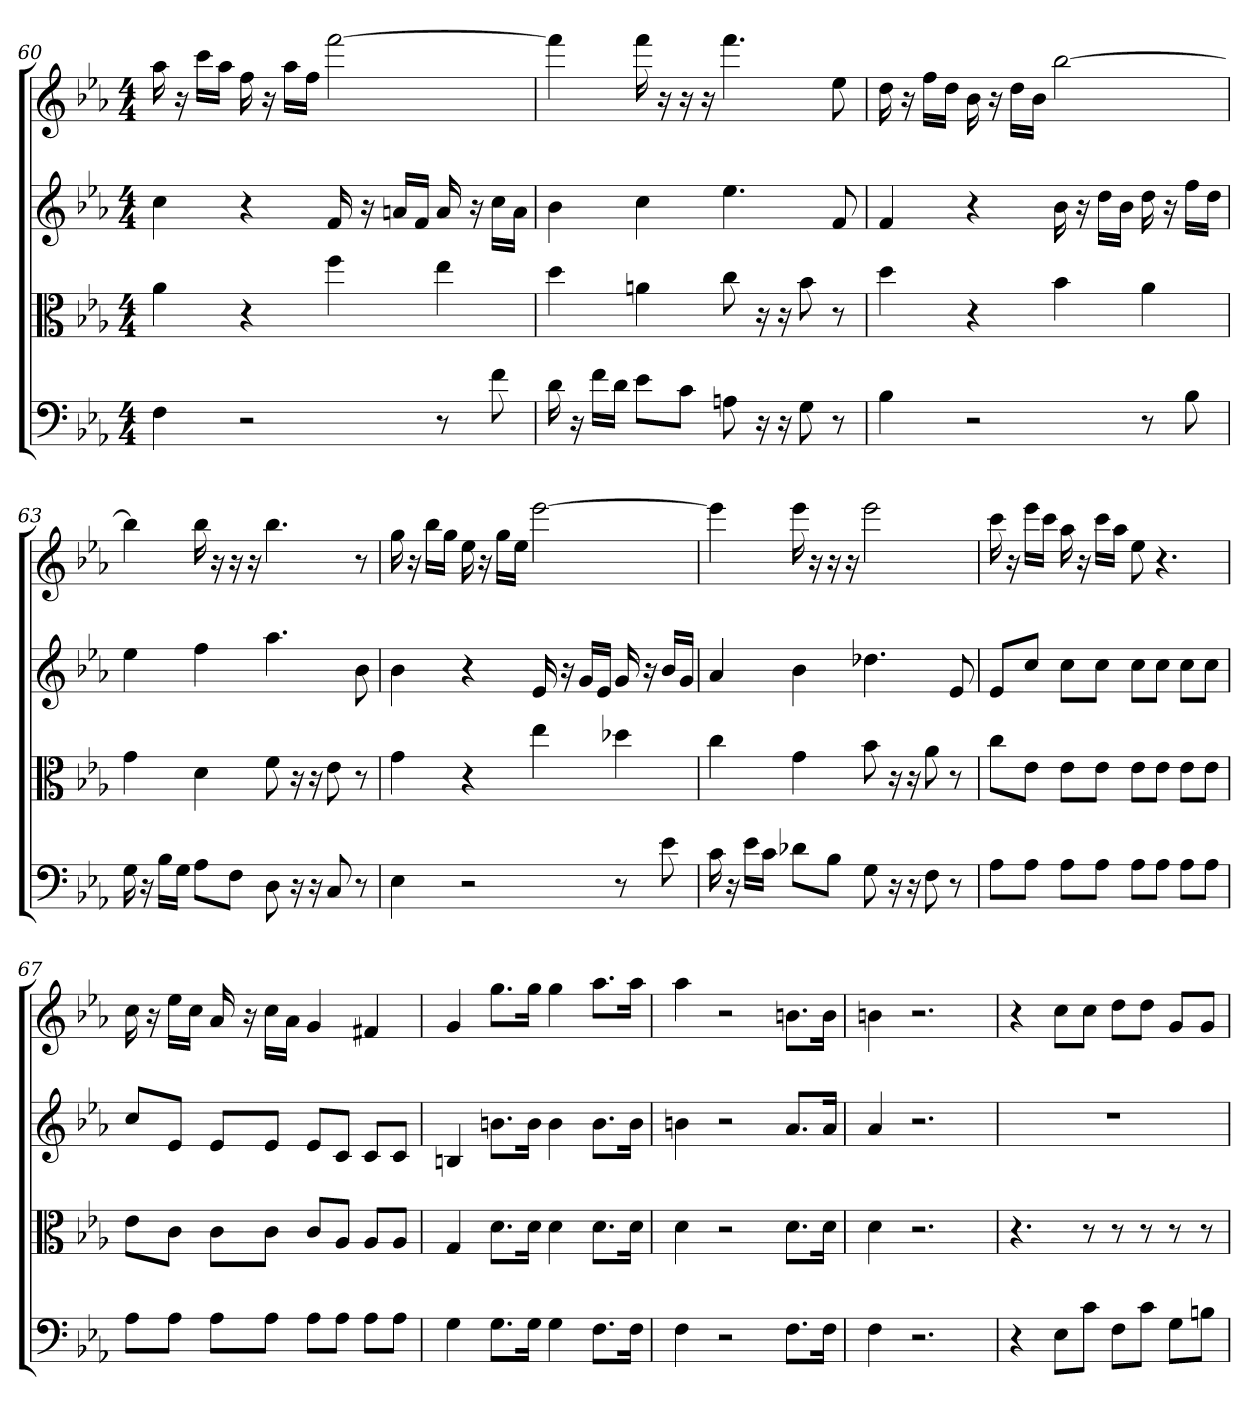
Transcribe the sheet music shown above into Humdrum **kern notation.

**kern	**kern	**kern	**kern
*part4	*part3	*part2	*part1
*staff4	*staff3	*staff2	*staff1
*clefF4	*clefC3	*clefG2	*clefG2
*k[b-e-a-]	*k[b-e-a-]	*k[b-e-a-]	*k[b-e-a-]
*E-:	*E-:	*E-:	*E-:
*M4/4	*M4/4	*M4/4	*M4/4
=60	=60	=60	=60
4F	4a-	4cc	16aa-
.	.	.	16r
.	.	.	16ccc\LL
.	.	.	16aa-\JJ
2r	4r	4r	16ff
.	.	.	16r
.	.	.	16aa-\LL
.	.	.	16ff\JJ
.	4ff	16f	[2fff
.	.	16r	.
.	.	16an/LL	.
.	.	16f/JJ	.
8r	4ee-	16a	.
.	.	16r	.
8f	.	16cc\LL	.
.	.	16a\JJ	.
=61	=61	=61	=61
16d	4dd	4b-	4fff]
16r	.	.	.
16f\LL	.	.	.
16d\JJ	.	.	.
8e-\L	4an	4cc	16fff
.	.	.	16r
8c\J	.	.	16r
.	.	.	16r
8An	8cc	4.ee-	4.fff
16r	16r	.	.
16r	16r	.	.
8G	8b-	.	.
8r	8r	8f	8ee-
=62	=62	=62	=62
4B-	4dd	4f	16dd
.	.	.	16r
.	.	.	16ff\LL
.	.	.	16dd\JJ
2r	4r	4r	16b-
.	.	.	16r
.	.	.	16dd\LL
.	.	.	16b-\JJ
.	4b-	16b-	[2bb-
.	.	16r	.
.	.	16dd\LL	.
.	.	16b-\JJ	.
8r	4a-	16dd	.
.	.	16r	.
8B-	.	16ff\LL	.
.	.	16dd\JJ	.
=63	=63	=63	=63
16G	4g	4ee-	4bb-]
16r	.	.	.
16B-\LL	.	.	.
16G\JJ	.	.	.
8A-\L	4d	4ff	16bb-
.	.	.	16r
8F\J	.	.	16r
.	.	.	16r
8D	8f	4.aa-	4.bb-
16r	16r	.	.
16r	16r	.	.
8C	8e-	.	.
8r	8r	8b-	8r
=64	=64	=64	=64
4E-	4g	4b-	16gg
.	.	.	16r
.	.	.	16bb-\LL
.	.	.	16gg\JJ
2r	4r	4r	16ee-
.	.	.	16r
.	.	.	16gg\LL
.	.	.	16ee-\JJ
.	4ee-	16e-	[2eee-
.	.	16r	.
.	.	16g/LL	.
.	.	16e-/JJ	.
8r	4dd-X	16g	.
.	.	16r	.
8e-	.	16b-/LL	.
.	.	16g/JJ	.
=65	=65	=65	=65
16c	4cc	4a-	4eee-]
16r	.	.	.
16e-\LL	.	.	.
16c\JJ	.	.	.
8d-X\L	4g	4b-	16eee-
.	.	.	16r
8B-\J	.	.	16r
.	.	.	16r
8G	8b-	4.dd-X	2eee-
16r	16r	.	.
16r	16r	.	.
8F	8a-	.	.
8r	8r	8e-	.
=66	=66	=66	=66
8A-\L	8cc\L	8e-/L	16ccc
.	.	.	16r
8A-\J	8e-\J	8cc/J	16eee-\LL
.	.	.	16ccc\JJ
8A-\L	8e-\L	8cc\L	16aa-
.	.	.	16r
8A-\J	8e-\J	8cc\J	16ccc\LL
.	.	.	16aa-\JJ
8A-\L	8e-\L	8cc\L	8ee-
8A-\J	8e-\J	8cc\J	4.r
8A-\L	8e-\L	8cc\L	.
8A-\J	8e-\J	8cc\J	.
=67	=67	=67	=67
8A-\L	8e-\L	8cc/L	16cc
.	.	.	16r
8A-\J	8c\J	8e-/J	16ee-\LL
.	.	.	16cc\JJ
8A-\L	8c\L	8e-/L	16a-
.	.	.	16r
8A-\J	8c\J	8e-/J	16cc\LL
.	.	.	16a-\JJ
8A-\L	8c/L	8e-/L	4g
8A-\J	8A-/J	8c/J	.
8A-\L	8A-/L	8c/L	4f#X
8A-\J	8A-/J	8c/J	.
=68	=68	=68	=68
4G	4G	4Bn	4g
8.G\L	8.d\L	8.bn\L	8.gg\L
16G\Jk	16d\Jk	16b\Jk	16gg\Jk
4G	4d	4b	4gg
8.F\L	8.d\L	8.b\L	8.aa-\L
16F\Jk	16d\Jk	16b\Jk	16aa-\Jk
=69	=69	=69	=69
4F	4d	4bn	4aa-
2r	2r	2r	2r
8.F\L	8.d\L	8.a-/L	8.bn\L
16F\Jk	16d\Jk	16a-/Jk	16b\Jk
=70	=70	=70	=70
4F	4d	4a-	4bn
2.r	2.r	2.r	2.r
=71	=71	=71	=71
4r	4.r	1r	4r
8E-\L	.	.	8cc\L
8c\J	8r	.	8cc\J
8F\L	8r	.	8dd\L
8c\J	8r	.	8dd\J
8G\L	8r	.	8g/L
8Bn\J	8r	.	8g/J
=	=	=	=
*-	*-	*-	*-
